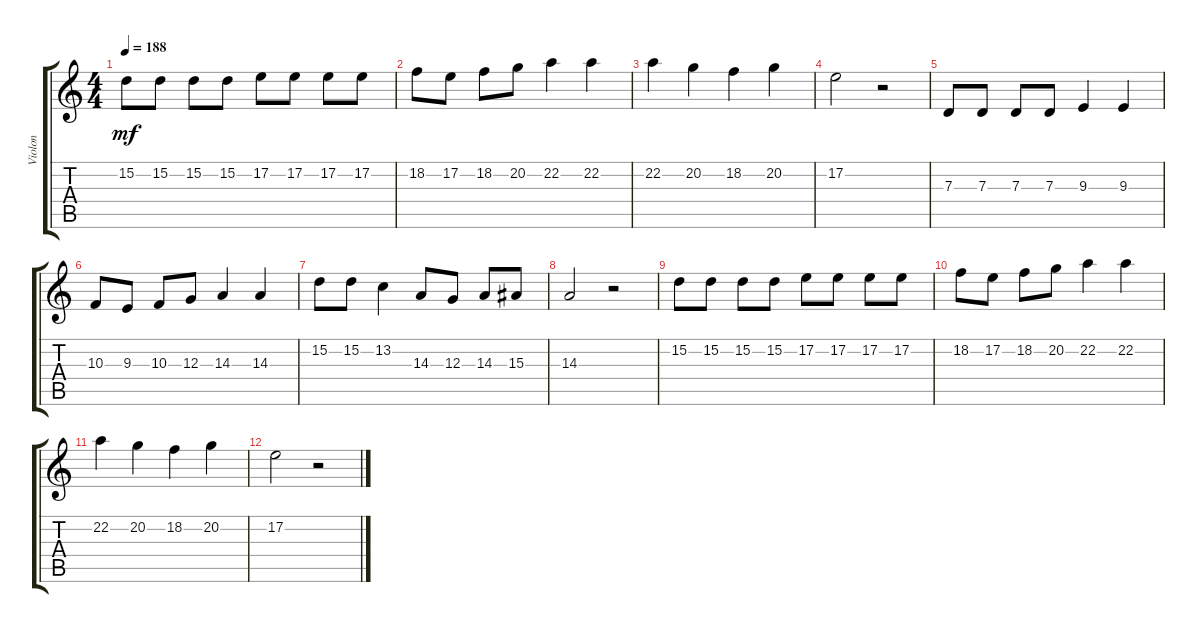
\track ("Violon" "Violon") {instrument viola}
\staff {score tabs}
\tuning (E4 B3 G3 D3 A2 E2) {hide}
\ts (4 4)
\tempo 188
\clef g2
\ks c
15.2.8{dy mf} 15.2.8 15.2.8 15.2.8 17.2.8 17.2.8 17.2.8 17.2.8 |
18.2.8 17.2.8 18.2.8 20.2.8 22.2.4 22.2.4 |
22.2.4 20.2.4 18.2.4 20.2.4 |
17.2.2 r.2 |
7.3.8 7.3.8 7.3.8 7.3.8 9.3.4 9.3.4 |
10.3.8 9.3.8 10.3.8 12.3.8 14.3.4 14.3.4 |
15.2.8 15.2.8 13.2.4 14.3.8 12.3.8 14.3.8 15.3.8 |
14.3.2 r.2 |
15.2.8 15.2.8 15.2.8 15.2.8 17.2.8 17.2.8 17.2.8 17.2.8 |
18.2.8 17.2.8 18.2.8 20.2.8 22.2.4 22.2.4 |
22.2.4 20.2.4 18.2.4 20.2.4 |
17.2.2 r.2
